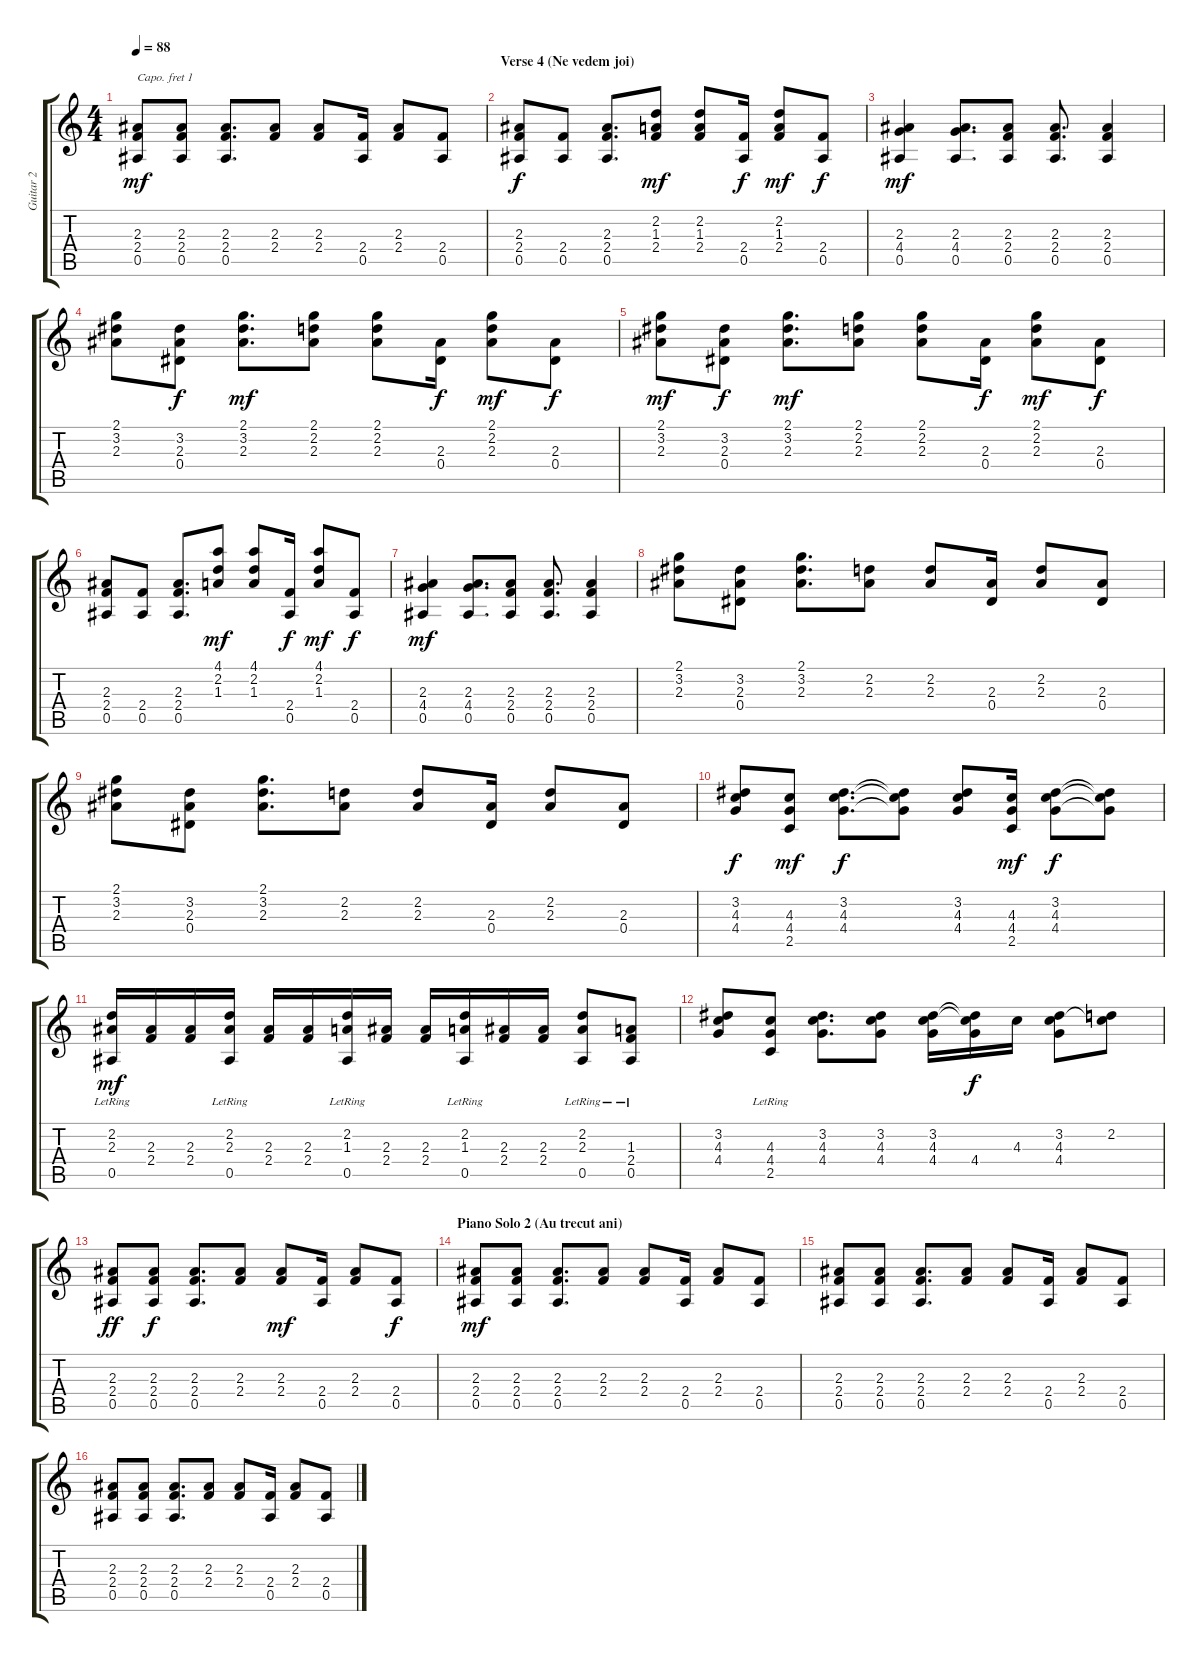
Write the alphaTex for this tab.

\track ("Guitar 2" "Guitar 2") {instrument distortionguitar}
\staff {score tabs}
\capo 1
\tuning (E4 B3 G3 D3 A2 E2) {hide}
\ts (4 4)
\tempo 88
\clef g2
\ks c
(2.3 2.4 0.5).8{dy mf} (2.3 2.4 0.5).8 (2.3 2.4 0.5).8{d} (2.3 2.4).8 (2.3 2.4).8 (2.4 0.5).16 (2.3 2.4).8 (2.4 0.5).8 |
\section ("" "Verse 4 (Ne vedem joi)")
(2.3 2.4 0.5).8{dy f} (2.4 0.5).8 (2.3 2.4 0.5).8{d} (2.2 1.3 2.4).8{dy mf} (2.2 1.3 2.4).8 (2.4 0.5).16{dy f} (2.2 1.3 2.4).8{dy mf} (2.4 0.5).8{dy f} |
(2.3 4.4 0.5).4{dy mf} (2.3 4.4 0.5).8{d} (2.3 2.4 0.5).8 (2.3 2.4 0.5).8{d} (2.3 2.4 0.5).4 |
(2.1 3.2 2.3).8 (3.2 2.3 0.4).8{dy f} (2.1 3.2 2.3).8{d dy mf} (2.1 2.2 2.3).8 (2.1 2.2 2.3).8 (2.3 0.4).16{dy f} (2.1 2.2 2.3).8{dy mf} (2.3 0.4).8{dy f} |
(2.1 3.2 2.3).8{dy mf} (3.2 2.3 0.4).8{dy f} (2.1 3.2 2.3).8{d dy mf} (2.1 2.2 2.3).8 (2.1 2.2 2.3).8 (2.3 0.4).16{dy f} (2.1 2.2 2.3).8{dy mf} (2.3 0.4).8{dy f} |
(2.3 2.4 0.5).8 (2.4 0.5).8 (2.3 2.4 0.5).8{d} (4.1 2.2 1.3).8{dy mf} (4.1 2.2 1.3).8 (2.4 0.5).16{dy f} (4.1 2.2 1.3).8{dy mf} (2.4 0.5).8{dy f} |
(2.3 4.4 0.5).4{dy mf} (2.3 4.4 0.5).8{d} (2.3 2.4 0.5).8 (2.3 2.4 0.5).8{d} (2.3 2.4 0.5).4 |
(2.1 3.2 2.3).8 (3.2 2.3 0.4).8 (2.1 3.2 2.3).8{d} (2.2 2.3).8 (2.2 2.3).8 (2.3 0.4).16 (2.2 2.3).8 (2.3 0.4).8 |
(2.1 3.2 2.3).8 (3.2 2.3 0.4).8 (2.1 3.2 2.3).8{d} (2.2 2.3).8 (2.2 2.3).8 (2.3 0.4).16 (2.2 2.3).8 (2.3 0.4).8 |
(3.2 4.3 4.4).8{dy f} (4.3 4.4 2.5).8{dy mf} (3.2 4.3 4.4).8{d dy f} (3.2{t} 4.3{t} 4.4{t}).8 (3.2 4.3 4.4).8 (4.3 4.4 2.5).16{dy mf} (3.2 4.3 4.4).8{dy f} (3.2{t} 4.3{t} 4.4{t}).8 |
(2.2 2.3 0.5{lr}).16{dy mf} (2.3 2.4).16 (2.3 2.4).16 (2.2 2.3 0.5{lr}).16 (2.3 2.4).16 (2.3 2.4).16 (2.2 1.3 0.5{lr}).16 (2.3 2.4).16 (2.3 2.4).16 (2.2 1.3 0.5{lr}).16 (2.3 2.4).16 (2.3 2.4).16 (2.2 2.3 0.5{lr}).8 (1.3 2.4 0.5{lr}).8 |
(3.2 4.3 4.4).8 (4.3 4.4 2.5{lr}).8 (3.2 4.3 4.4).8{d} (3.2 4.3 4.4).8 (3.2 4.3 4.4).16 (3.2{t} 4.3{t} 4.4).16{dy f} 4.3.16 (3.2 4.3 4.4).8 (2.2 4.3{t}).8 |
(2.3 2.4 0.5).8{dy ff} (2.3 2.4 0.5).8{dy f} (2.3 2.4 0.5).8{d} (2.3 2.4).8 (2.3 2.4).8{dy mf} (2.4 0.5).16 (2.3 2.4).8 (2.4 0.5).8{dy f} |
\section ("" "Piano Solo 2 (Au trecut ani)")
(2.3 2.4 0.5).8{dy mf} (2.3 2.4 0.5).8 (2.3 2.4 0.5).8{d} (2.3 2.4).8 (2.3 2.4).8 (2.4 0.5).16 (2.3 2.4).8 (2.4 0.5).8 |
(2.3 2.4 0.5).8 (2.3 2.4 0.5).8 (2.3 2.4 0.5).8{d} (2.3 2.4).8 (2.3 2.4).8 (2.4 0.5).16 (2.3 2.4).8 (2.4 0.5).8 |
(2.3 2.4 0.5).8 (2.3 2.4 0.5).8 (2.3 2.4 0.5).8{d} (2.3 2.4).8 (2.3 2.4).8 (2.4 0.5).16 (2.3 2.4).8 (2.4 0.5).8
